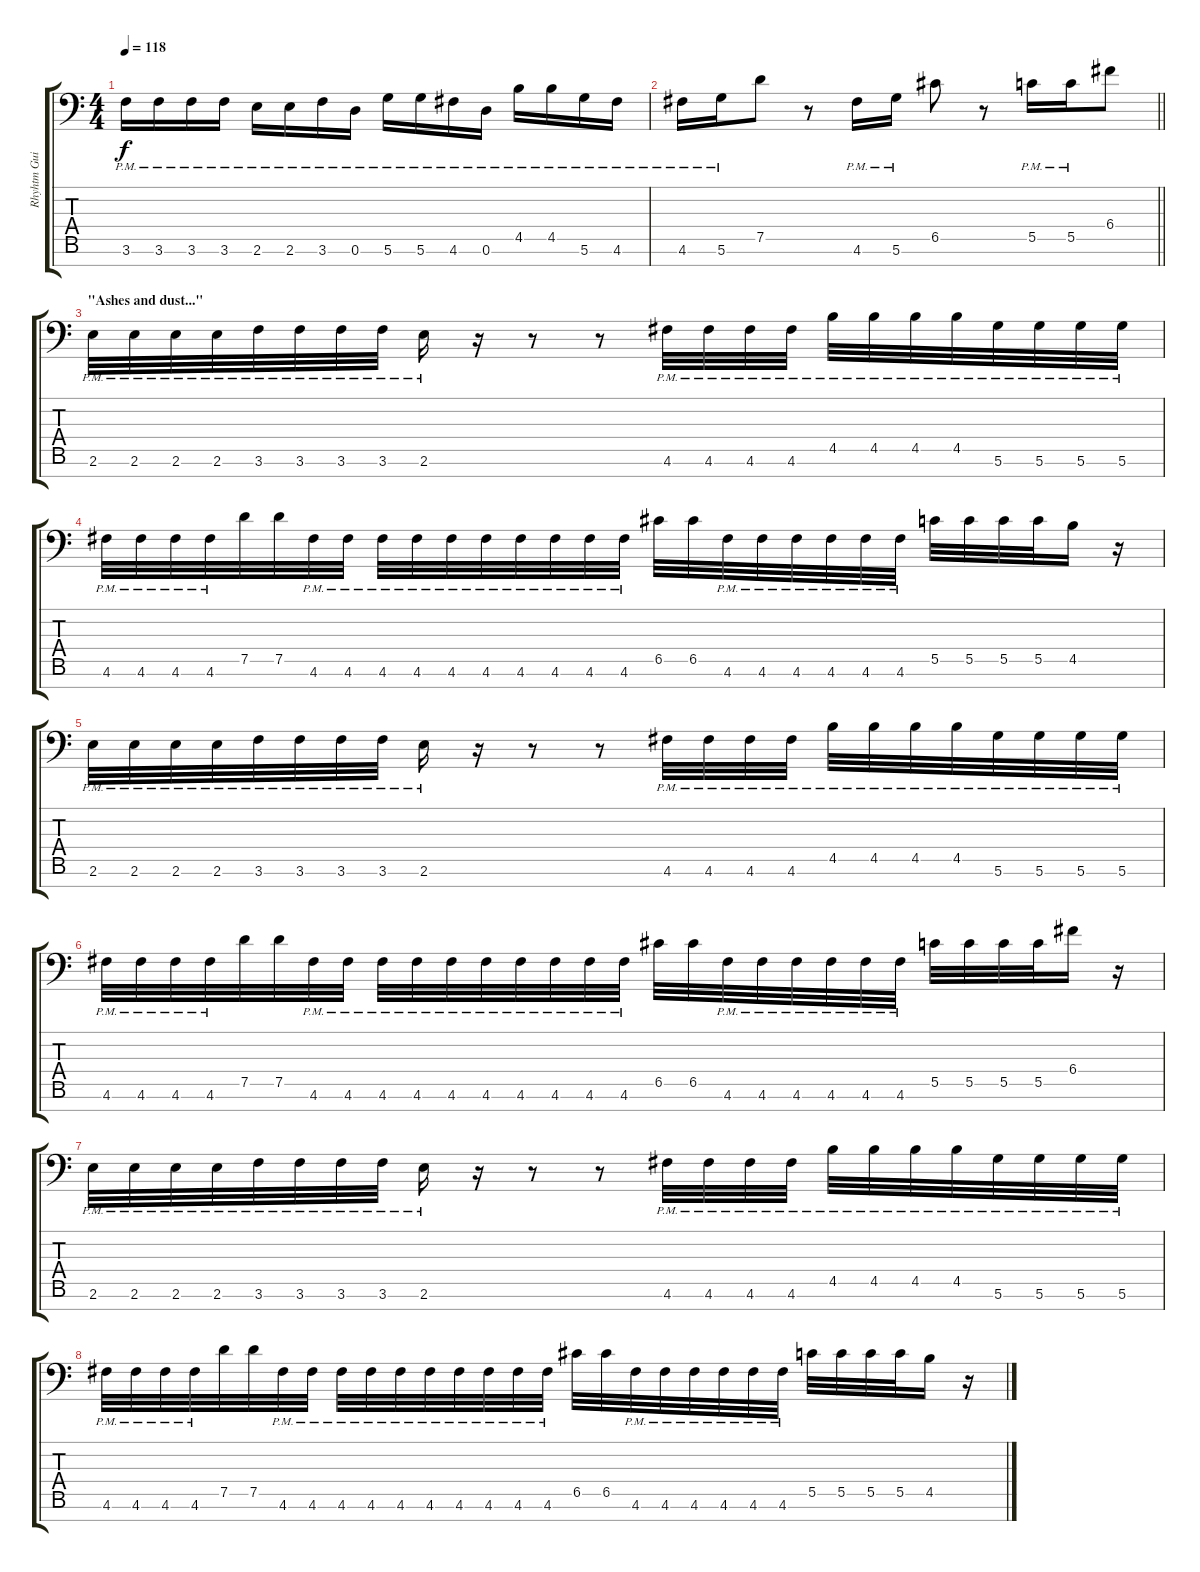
\track ("Rhyhtm Guitar" "Rhyhtm Gui") {instrument distortionguitar}
\staff {score tabs}
\tuning (D4 A3 F3 C3 G2 D2 A1) {hide}
\ts (4 4)
\tempo 118
\clef f4
\ks c
3.6{pm}.16{dy f} 3.6{pm}.16 3.6{pm}.16 3.6{pm}.16 2.6{pm}.16 2.6{pm}.16 3.6{pm}.16 0.6{pm}.16 5.6{pm}.16 5.6{pm}.16 4.6{pm}.16 0.6{pm}.16 4.5{pm}.16 4.5{pm}.16 5.6{pm}.16 4.6{pm}.16 |
\barLineRight lightlight
4.6{pm}.16 5.6{pm}.16 7.5.8 r.8 4.6{pm}.16 5.6{pm}.16 6.5.8 r.8 5.5{pm}.16 5.5{pm}.16 6.4.8 |
\section ("" "\"Ashes and dust...\"")
2.6{pm}.32 2.6{pm}.32 2.6{pm}.32 2.6{pm}.32 3.6{pm}.32 3.6{pm}.32 3.6{pm}.32 3.6{pm}.32 2.6{pm}.16 r.16 r.8 r.8 4.6{pm}.32 4.6{pm}.32 4.6{pm}.32 4.6{pm}.32 4.5{pm}.32 4.5{pm}.32 4.5{pm}.32 4.5{pm}.32 5.6{pm}.32 5.6{pm}.32 5.6{pm}.32 5.6{pm}.32 |
4.6{pm}.32 4.6{pm}.32 4.6{pm}.32 4.6{pm}.32 7.5.32 7.5.32 4.6{pm}.32 4.6{pm}.32 4.6{pm}.32 4.6{pm}.32 4.6{pm}.32 4.6{pm}.32 4.6{pm}.32 4.6{pm}.32 4.6{pm}.32 4.6{pm}.32 6.5.32 6.5.32 4.6{pm}.32 4.6{pm}.32 4.6{pm}.32 4.6{pm}.32 4.6{pm}.32 4.6{pm}.32 5.5.32 5.5.32 5.5.32 5.5.32 4.5.16 r.16 |
2.6{pm}.32 2.6{pm}.32 2.6{pm}.32 2.6{pm}.32 3.6{pm}.32 3.6{pm}.32 3.6{pm}.32 3.6{pm}.32 2.6{pm}.16 r.16 r.8 r.8 4.6{pm}.32 4.6{pm}.32 4.6{pm}.32 4.6{pm}.32 4.5{pm}.32 4.5{pm}.32 4.5{pm}.32 4.5{pm}.32 5.6{pm}.32 5.6{pm}.32 5.6{pm}.32 5.6{pm}.32 |
4.6{pm}.32 4.6{pm}.32 4.6{pm}.32 4.6{pm}.32 7.5.32 7.5.32 4.6{pm}.32 4.6{pm}.32 4.6{pm}.32 4.6{pm}.32 4.6{pm}.32 4.6{pm}.32 4.6{pm}.32 4.6{pm}.32 4.6{pm}.32 4.6{pm}.32 6.5.32 6.5.32 4.6{pm}.32 4.6{pm}.32 4.6{pm}.32 4.6{pm}.32 4.6{pm}.32 4.6{pm}.32 5.5.32 5.5.32 5.5.32 5.5.32 6.4.16 r.16 |
2.6{pm}.32 2.6{pm}.32 2.6{pm}.32 2.6{pm}.32 3.6{pm}.32 3.6{pm}.32 3.6{pm}.32 3.6{pm}.32 2.6{pm}.16 r.16 r.8 r.8 4.6{pm}.32 4.6{pm}.32 4.6{pm}.32 4.6{pm}.32 4.5{pm}.32 4.5{pm}.32 4.5{pm}.32 4.5{pm}.32 5.6{pm}.32 5.6{pm}.32 5.6{pm}.32 5.6{pm}.32 |
4.6{pm}.32 4.6{pm}.32 4.6{pm}.32 4.6{pm}.32 7.5.32 7.5.32 4.6{pm}.32 4.6{pm}.32 4.6{pm}.32 4.6{pm}.32 4.6{pm}.32 4.6{pm}.32 4.6{pm}.32 4.6{pm}.32 4.6{pm}.32 4.6{pm}.32 6.5.32 6.5.32 4.6{pm}.32 4.6{pm}.32 4.6{pm}.32 4.6{pm}.32 4.6{pm}.32 4.6{pm}.32 5.5.32 5.5.32 5.5.32 5.5.32 4.5.16 r.16
